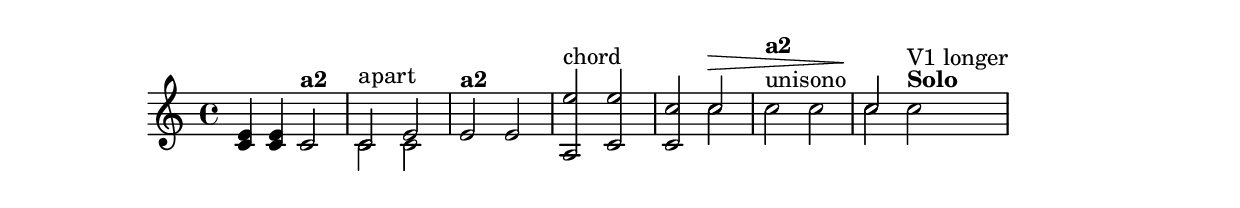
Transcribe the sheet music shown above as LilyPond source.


\header {
  texidoc ="Overrides for the part-combiner. All functions like
  @code{\\partCombineApart} and @code{\\once \partCombineApart} are
  internally implemented using a dedicated @code{partCombineForced}
  context property."
}

\layout { ragged-right = ##t }

\version "2.21.0"

mI = \relative {
	e'4 e c2 |
	\partCombineApart c^"apart" e |
	e e |
	\partCombineChords e'^"chord" e |
	\partCombineAutomatic c c\> |
	\partCombineUnisono c^"unisono" c |
	\partCombineAutomatic c\! c^"V1 longer" |
}
mII = \relative {
	c'4 c c2 |
	c c |
	\partCombineAutomatic e^"auto" e |
	a, c |
	c c' |
	c c |
	c
}

\score {
	\new Staff \partCombine \mI \mII
}
